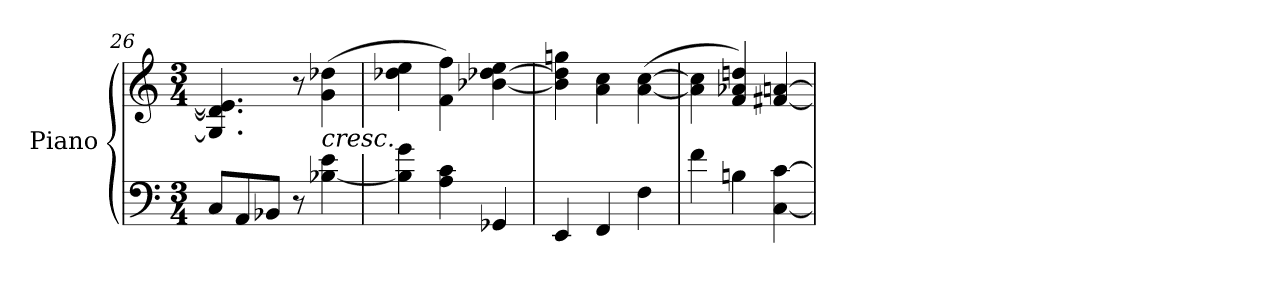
**kern	**kern
*part1	*part1
*staff2	*staff1
*I"Piano	*
*I'Pno.	*
!!LO:LB:g=z
*clefF4	*clefG2
*k[]	*k[]
*M3/4	*M3/4
=26	=26
8C/L	4.G/] 4.d-/] 4.e/]
*	*MM80
8AA/	.
*	*MM40
8BB-X/J	.
8r	8r
*	*MM160
!	!LO:TX:b:i:t=cresc.
[4B-X\ 4e\	(>4g\ 4dd-X\
=27	=27
4B-\] 4g\	4dd-X\ 4ee\
4A\ 4c\	4f\ 4ff\)
4GG-X/	[4b-X\ [4dd-X\ 4ee\
=28	=28
4EE/	4b-\] 4dd-\] 4ggn\
4FF/	4a\ 4cc\
4F\	(>[4a\ [4cc\
=29	=29
4f\	4a\] 4cc\]
4Bn\	4f/ 4a-X/ 4ddn/)
[4C\ [4c\	[4f#X/ [4an/
=	=
*-	*-
